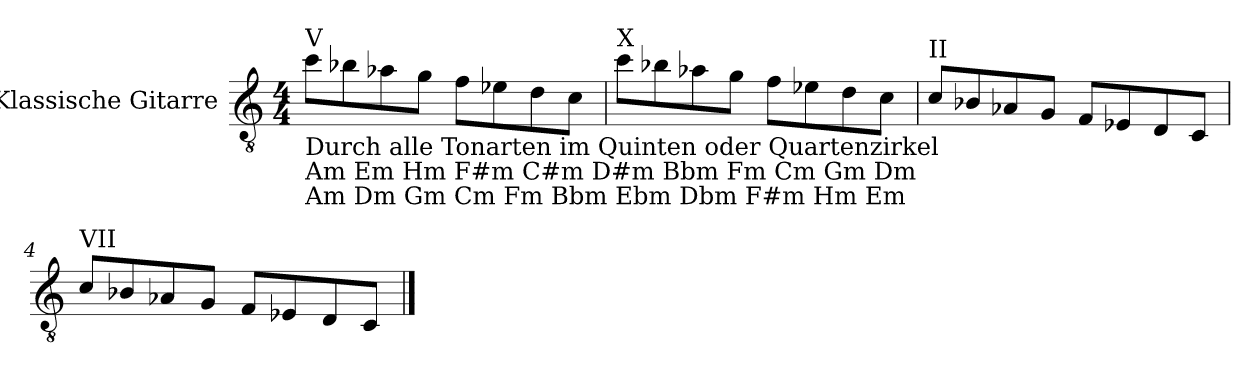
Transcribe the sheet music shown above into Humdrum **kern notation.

**kern
*part1
*staff1
*I"Klassische Gitarre
*I'Git.
*clefGv2
*k[]
*M4/4
=1
!LO:TX:b:t=Durch alle Tonarten im Quinten oder Quartenzirkel
!LO:TX:b:t=Am Em Hm F#m C#m D#m Bbm Fm Cm Gm Dm
!LO:TX:b:t=Am Dm Gm Cm Fm Bbm Ebm Dbm F#m Hm Em
!LO:TX:a:t=V
8cc<\L
8b-X\
8a-X\
8g\J
8f\L
8e-X\
8d\
8c\J
=2
!LO:TX:a:t=X
8cc<\L
8b-X\
8a-X\
8g\J
8f\L
8e-X\
8d\
8c\J
!!LO:LB:g=z
=3
!LO:TX:a:t=II
8c</L
8B-X/
8A-X/
8G/J
8F/L
8E-X/
8D/
8C/J
=4
!LO:TX:a:t=VII
8c</L
8B-X/
8A-X/
8G/J
8F/L
8E-X/
8D/
8C/J
==
*-
